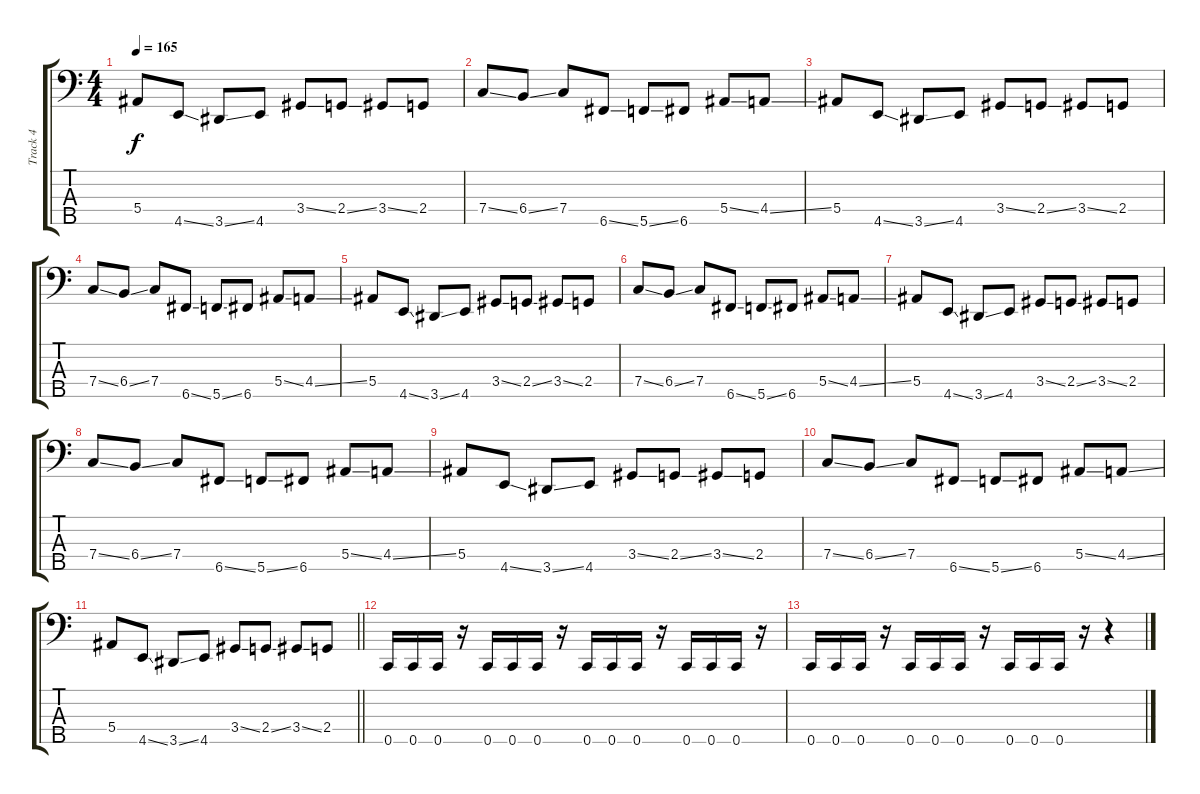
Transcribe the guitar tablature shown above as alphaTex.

\track ("Track 4" "Track 4") {instrument electricbassfinger}
\staff {score tabs}
\tuning (G2 Eb2 Bb1 F1 C1) {hide}
\ts (4 4)
\tempo 165
\clef f4
\ks c
5.4.8{dy f} 4.5{ss}.8 3.5{ss}.8 4.5.8 3.4{ss}.8 2.4{ss}.8 3.4{ss}.8 2.4.8 |
7.4{ss}.8 6.4{ss}.8 7.4.8 6.5{ss}.8 5.5{ss}.8 6.5.8 5.4{ss}.8 4.4{ss}.8 |
5.4.8 4.5{ss}.8 3.5{ss}.8 4.5.8 3.4{ss}.8 2.4{ss}.8 3.4{ss}.8 2.4.8 |
7.4{ss}.8 6.4{ss}.8 7.4.8 6.5{ss}.8 5.5{ss}.8 6.5.8 5.4{ss}.8 4.4{ss}.8 |
5.4.8 4.5{ss}.8 3.5{ss}.8 4.5.8 3.4{ss}.8 2.4{ss}.8 3.4{ss}.8 2.4.8 |
7.4{ss}.8 6.4{ss}.8 7.4.8 6.5{ss}.8 5.5{ss}.8 6.5.8 5.4{ss}.8 4.4{ss}.8 |
5.4.8 4.5{ss}.8 3.5{ss}.8 4.5.8 3.4{ss}.8 2.4{ss}.8 3.4{ss}.8 2.4.8 |
7.4{ss}.8 6.4{ss}.8 7.4.8 6.5{ss}.8 5.5{ss}.8 6.5.8 5.4{ss}.8 4.4{ss}.8 |
5.4.8 4.5{ss}.8 3.5{ss}.8 4.5.8 3.4{ss}.8 2.4{ss}.8 3.4{ss}.8 2.4.8 |
7.4{ss}.8 6.4{ss}.8 7.4.8 6.5{ss}.8 5.5{ss}.8 6.5.8 5.4{ss}.8 4.4{ss}.8 |
\barLineRight lightlight
5.4.8 4.5{ss}.8 3.5{ss}.8 4.5.8 3.4{ss}.8 2.4{ss}.8 3.4{ss}.8 2.4.8 |
0.5.16 0.5.16 0.5.16 r.16 0.5.16 0.5.16 0.5.16 r.16 0.5.16 0.5.16 0.5.16 r.16 0.5.16 0.5.16 0.5.16 r.16 |
0.5.16 0.5.16 0.5.16 r.16 0.5.16 0.5.16 0.5.16 r.16 0.5.16 0.5.16 0.5.16 r.16 r.4
